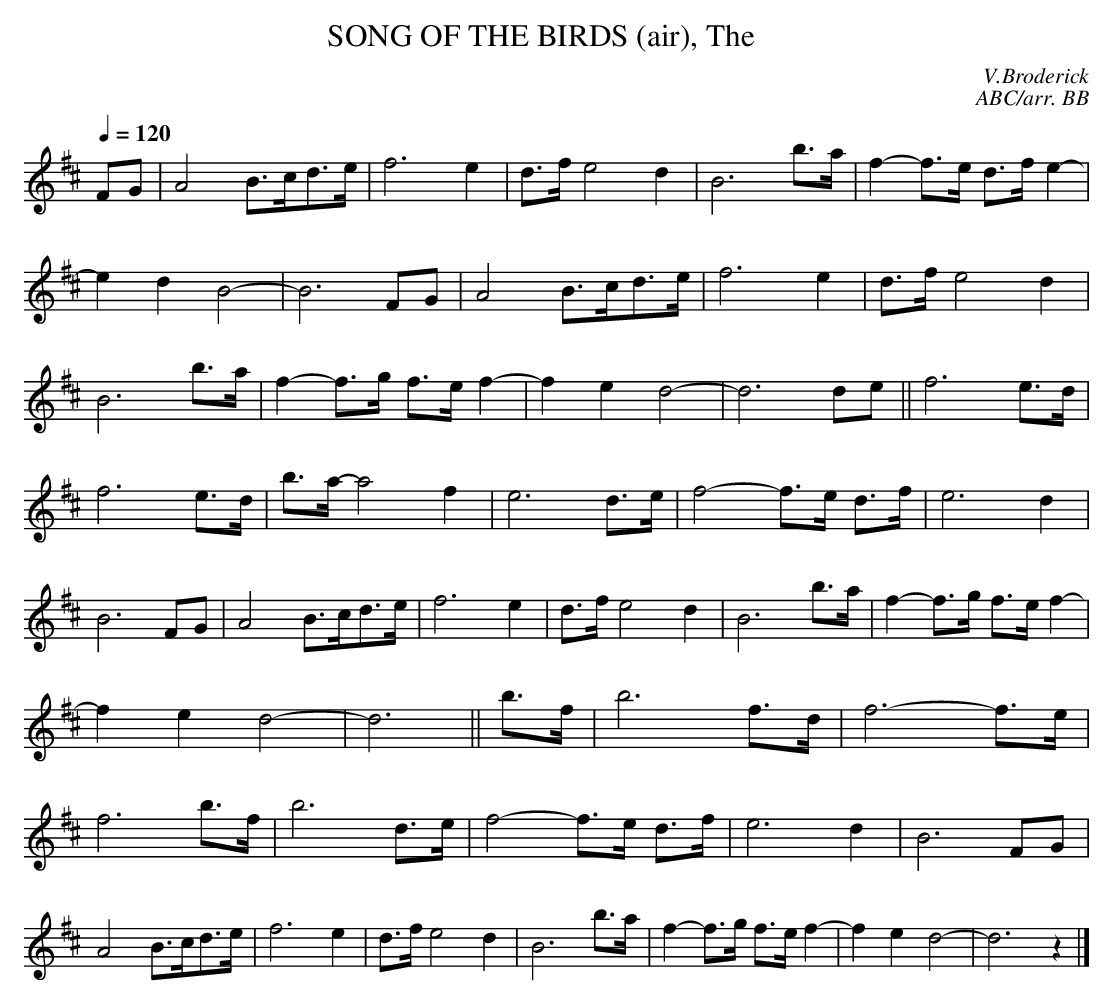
X:1
T:SONG OF THE BIRDS (air), The    \
C:V.Broderick\
C:ABC/arr. BB\
M:C\
L:1/8\
Q:1/4=120\
K:D\
FG|A4 B>cd>e|f6 e2|d>f e4d2|B6 b>a|\
f2-f>e d>fe2-|e2d2 B4-|B6 FG|\
A4 B>cd>e|f6 e2|d>f e4d2|B6 b>a|\
f2-f>g f>ef2-|f2e2 d4-|d6 de||\
f6 e>d|f6 e>d|b>a-a4 f2|e6 d>e|\
f4-f>e d>f|e6 d2|B6 FG|A4 B>cd>e|f6 e2|\
d>f e4d2|B6 b>a|f2-f>g f>ef2-|f2e2 d4-|d6||\
b>f|b6 f>d|f6-f>e|f6 b>f|b6 d>e|\
f4-f>e d>f|e6 d2|B6 FG|\
A4 B>cd>e|f6 e2|d>f e4d2|B6 b>a|\
f2-f>g f>e f2-|f2 e2 d4-|d6z2|]\
\
\
